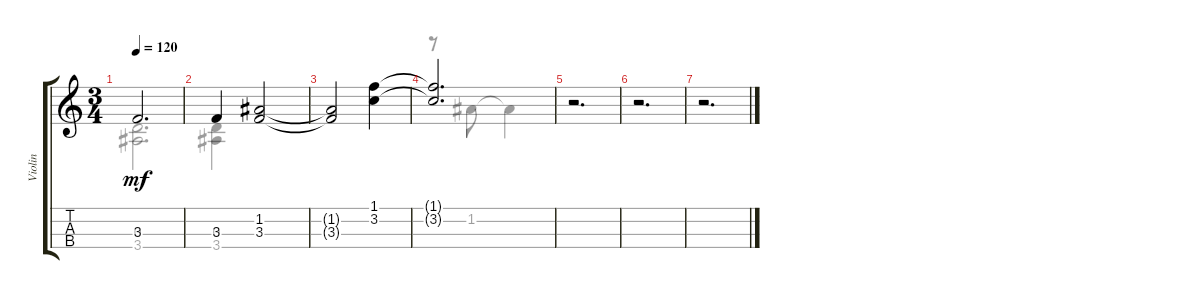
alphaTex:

\track ("Violin" "Violin") {instrument stringensemble1}
\staff {score tabs}
\tuning (E5 A4 D4 G3) {hide}
\voice
\ts (3 4)
\tempo 120
\clef g2
\ks aminor
3.3.2{d dy mf} |
3.3.4 (1.2 3.3).2 |
(1.2{t} 3.3{t}).2 (1.1 3.2).4 |
(1.1{t} 3.2{t}).2{d} |
r.2{d} |
r.2{d} |
r.2{d}
\voice
\clef g2
\ottava regular
\simile none
\ks aminor
(0.3 3.4).2{d dy mf} |
(0.3 3.4).4 |
|
r.8 1.2.8 1.2{t}.4 |
|
|
